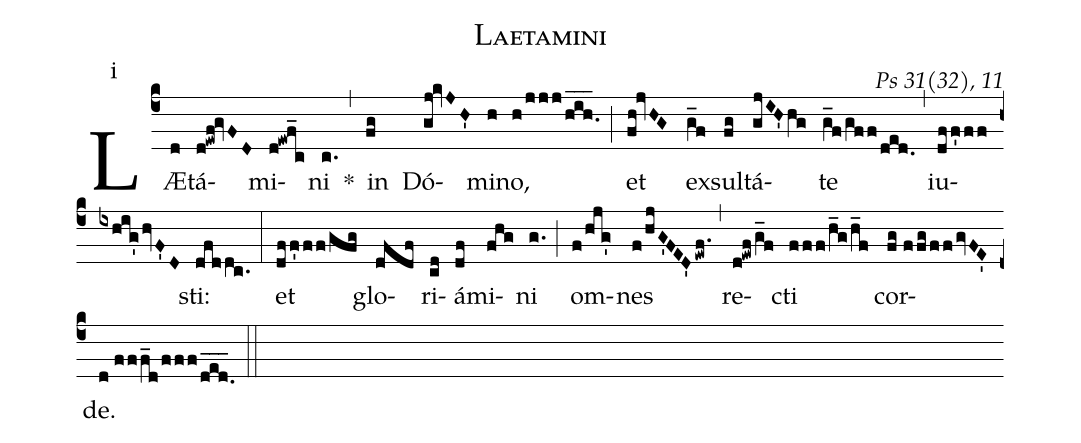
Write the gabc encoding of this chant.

name:Laetamini;
commentary: Ps 31(32), 11;
mode:i;
%%
(c4) LÆ(d)tá(d!ewf!gvFD)mi(d!ewf_c)ni(c.) *(,) in(fg) Dó(gj!kvJH')mi(h)no,(h/jjj/hih.___) (;) et(fh!jvHG) ex(g_f)sul(fg)tá(gjIH'/hg)te(g_f/gff/ded.) (,) iu(dff'ff/ixhig'/hvF'D)sti:(dfddc.) (:) et(dff'ff/gfg) glo(dfdf)ri(cd)á(df)mi(fhg)ni(g.) (;) om(f/hjg')nes(f/hjG'FED'/ewf.) (,) re(d!ewf/g_f)cti(fff/h_g/h_f) cor(fg//ffg/ff/gvFE')de.(d//fff_d/fff/ded.___) (::)
